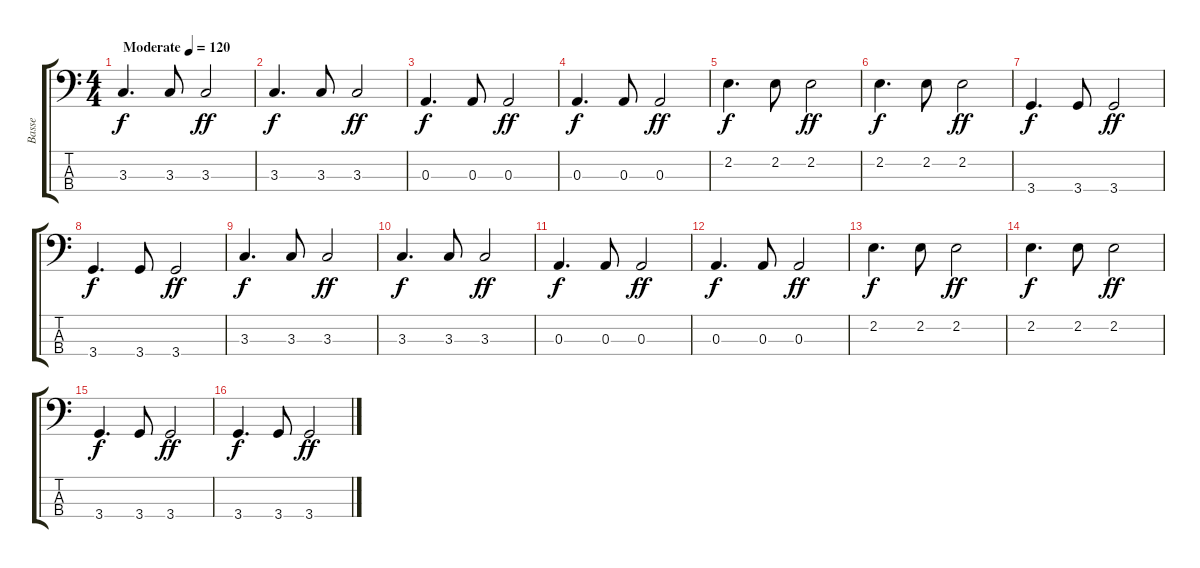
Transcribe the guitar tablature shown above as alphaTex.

\track ("Basse" "Basse") {instrument electricbassfinger}
\staff {score tabs}
\tuning (G2 D2 A1 E1) {hide}
\ts (4 4)
\tempo (120 "Moderate")
\clef f4
\ks c
3.3.4{d dy f instrument electricbassfinger} 3.3.8 3.3.2{dy ff} |
3.3.4{d dy f} 3.3.8 3.3.2{dy ff} |
0.3.4{d dy f} 0.3.8 0.3.2{dy ff} |
0.3.4{d dy f} 0.3.8 0.3.2{dy ff} |
2.2.4{d dy f} 2.2.8 2.2.2{dy ff} |
2.2.4{d dy f} 2.2.8 2.2.2{dy ff} |
3.4.4{d dy f} 3.4.8 3.4.2{dy ff} |
3.4.4{d dy f} 3.4.8 3.4.2{dy ff} |
3.3.4{d dy f} 3.3.8 3.3.2{dy ff} |
3.3.4{d dy f} 3.3.8 3.3.2{dy ff} |
0.3.4{d dy f} 0.3.8 0.3.2{dy ff} |
0.3.4{d dy f} 0.3.8 0.3.2{dy ff} |
2.2.4{d dy f} 2.2.8 2.2.2{dy ff} |
2.2.4{d dy f} 2.2.8 2.2.2{dy ff} |
3.4.4{d dy f} 3.4.8 3.4.2{dy ff} |
3.4.4{d dy f} 3.4.8 3.4.2{dy ff}
